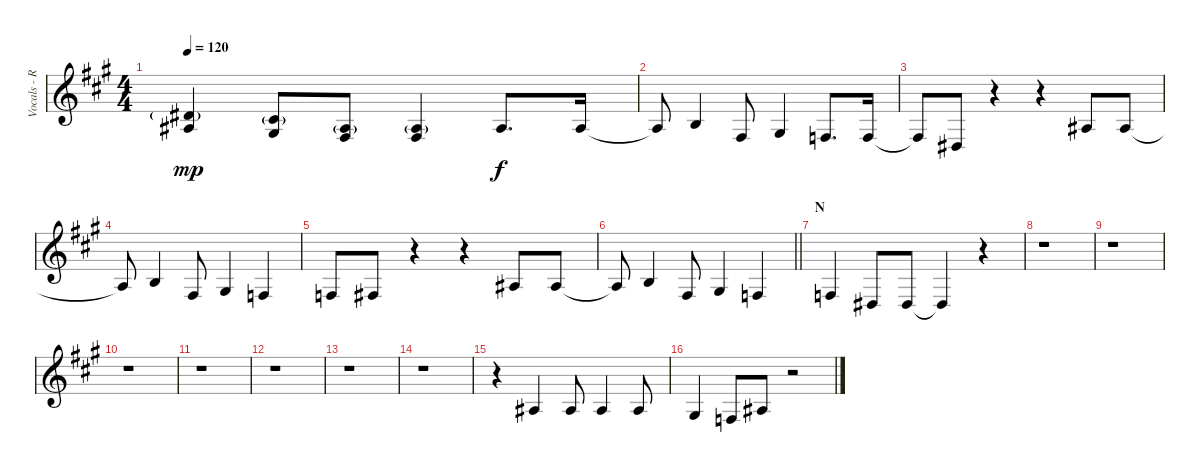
\track ("Vocals - Ruki" "Vocals - R") {instrument lead6voice}
\staff {score}
\tuning (Db4 Ab3 E3 B2 Gb2 Db2) {hide}
\ts (4 4)
\tempo 120
\clef g2
\ks a
(2.1{g} 2.2).4{dy mp} (0.1{g} 0.2).8 (2.2{g} 2.3).8 (2.2{g} 2.3).4 2.2.8{d dy f} 2.2.16 |
2.2{t}.8 3.2.4 2.3.8 0.2.4 1.3.8{d} 1.3.16 |
1.3{t}.8 4.4.8 r.4 r.4 2.2.8 2.2.8 |
2.2{t}.8 3.2.4 2.3.8 0.2.4 1.3.4 |
1.3.8 2.3.8 r.4 r.4 2.2.8 2.2.8 |
\barLineRight lightlight
2.2{t}.8 3.2.4 2.3.8 0.2.4 1.3.4 |
\section ("" "N")
1.3.4 4.4.8 4.4.8 4.4{t}.4 r.4 |
r.1 |
r.1 |
r.1 |
r.1 |
r.1 |
r.1 |
r.1 |
r.4 2.2.4 2.2.8 2.2.4 2.2.8 |
0.2.4 1.3.8 2.2.8 r.2
